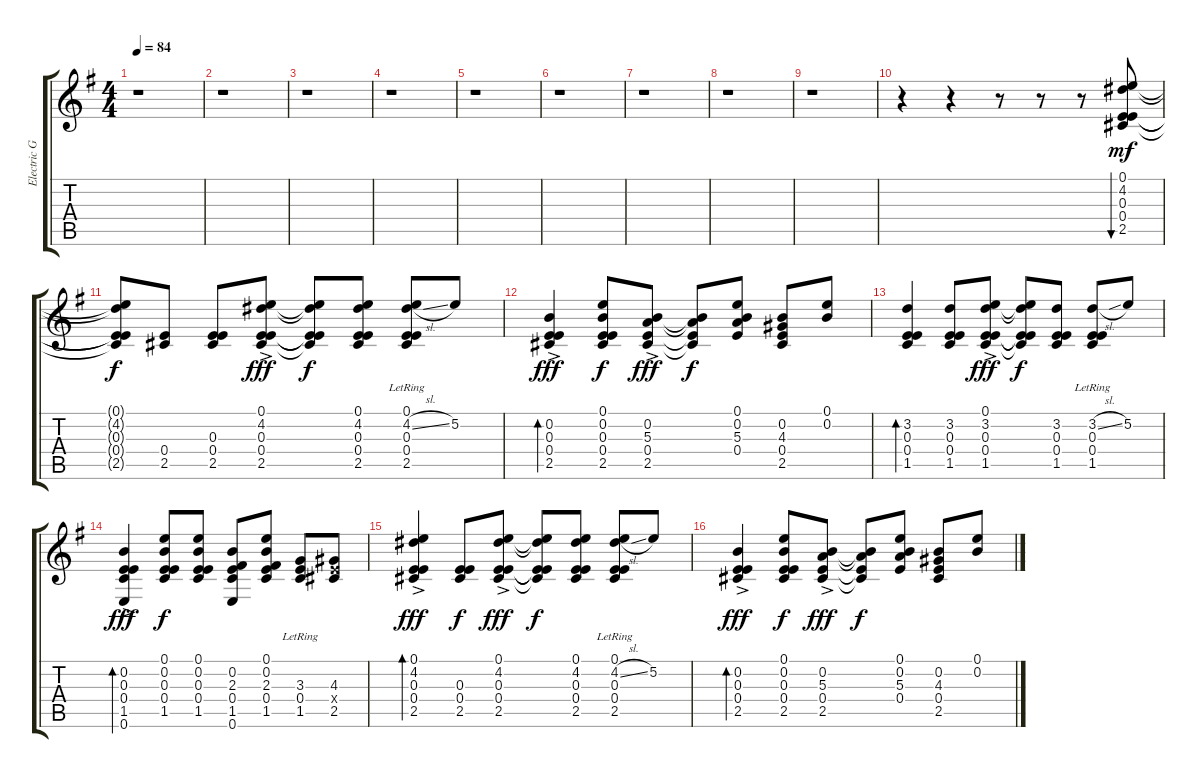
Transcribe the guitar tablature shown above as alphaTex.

\track ("Electric Guitar 1 (clean)" "Electric G") {instrument electricguitarclean}
\staff {score tabs}
\tuning (E4 B3 E3 E3 B2 E2) {hide}
\ts (4 4)
\tempo 84
\clef g2
\ks g
r.1{dy mf instrument electricguitarclean} |
r.1 |
r.1 |
r.1 |
r.1 |
r.1 |
r.1 |
r.1 |
r.1 |
r.4 r.4 r.8 r.8 r.8 (0.1 4.2 0.3 0.4 2.5).8{bu 120} |
(0.1{t} 4.2{t} 0.3{t} 0.4{t} 2.5{t}).8{dy f} (0.4 2.5).8 (0.3 0.4 2.5).8 (0.1{ac} 4.2{ac} 0.3{ac} 0.4{ac} 2.5{ac}).8{dy fff} (0.1{t} 4.2{t} 0.3{t} 0.4{t} 2.5{t}).8{dy f} (0.1 4.2 0.3 0.4 2.5).8 (0.1{lr} 4.2{sl} 0.3{lr} 0.4{lr} 2.5{lr}).8 5.2.8 |
(0.2{ac} 0.3{ac} 0.4{ac} 2.5{ac}).4{bd 240 dy fff} (0.1 0.2 0.3 0.4 2.5).8{dy f} (0.2{ac} 5.3{ac} 0.4{ac} 2.5{ac}).8{dy fff} (0.2{t} 5.3{t} 0.4{t} 2.5{t}).8{dy f} (0.1 0.2 5.3 0.4).8 (0.2 4.3 0.4 2.5).8 (0.1 0.2).8 |
(3.2 0.3 0.4 1.5).4{bd 240} (3.2 0.3 0.4 1.5).8 (0.1{ac} 3.2{ac} 0.3{ac} 0.4{ac} 1.5{ac}).8{dy fff} (0.1{t} 3.2{t} 0.3{t} 0.4{t} 1.5{t}).8{dy f} (3.2 0.3 0.4 1.5).8 (3.2{sl} 0.3{lr} 0.4{lr} 1.5{lr}).8 5.2.8 |
(0.2{ac} 0.3{ac} 0.4{ac} 1.5{ac} 0.6{ac}).4{bd 240 dy fff} (0.1 0.2 0.3 0.4 1.5).8{dy f} (0.1 0.2 0.3 0.4 1.5).8 (0.2 2.3 0.4 1.5 0.6).8 (0.1 0.2 2.3 0.4 1.5).8 (3.3 0.4{lr} 1.5{lr}).8 (4.3 0.4{x} 2.5).8 |
(0.1{ac} 4.2{ac} 0.3{ac} 0.4{ac} 2.5{ac}).4{bd 240 dy fff} (0.3 0.4 2.5).8{dy f} (0.1{ac} 4.2{ac} 0.3{ac} 0.4{ac} 2.5{ac}).8{dy fff} (0.1{t} 4.2{t} 0.3{t} 0.4{t} 2.5{t}).8{dy f} (0.1 4.2 0.3 0.4 2.5).8 (0.1{lr} 4.2{sl} 0.3{lr} 0.4{lr} 2.5{lr}).8 5.2.8 |
(0.2{ac} 0.3{ac} 0.4{ac} 2.5{ac}).4{bd 240 dy fff} (0.1 0.2 0.3 0.4 2.5).8{dy f} (0.2{ac} 5.3{ac} 0.4{ac} 2.5{ac}).8{dy fff} (0.2{t} 5.3{t} 0.4{t} 2.5{t}).8{dy f} (0.1 0.2 5.3 0.4).8 (0.2 4.3 0.4 2.5).8 (0.1 0.2).8
